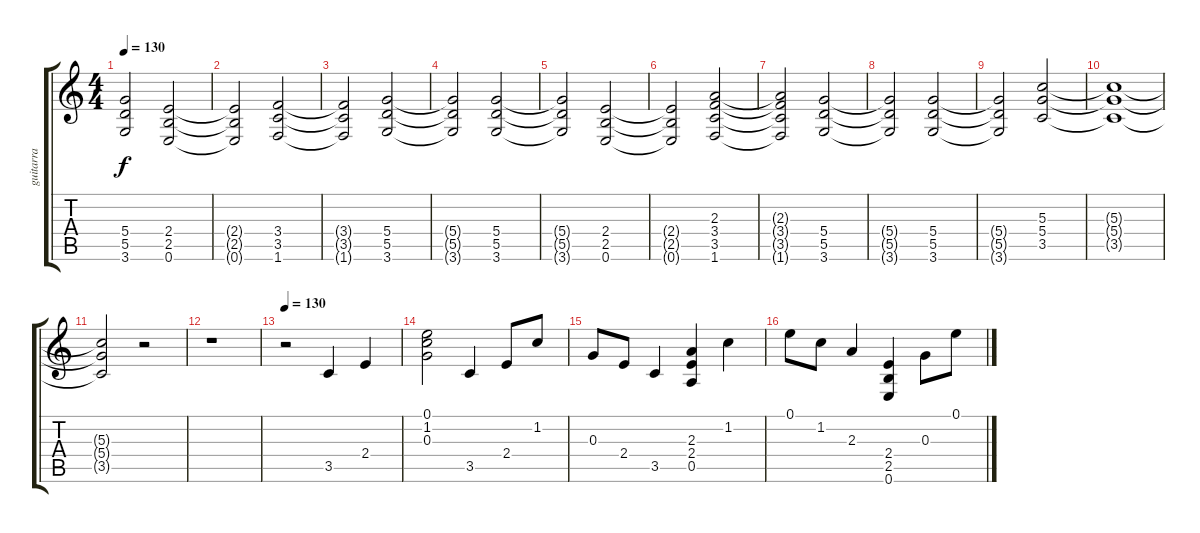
\track ("guitarra" "guitarra") {instrument distortionguitar}
\staff {score tabs}
\tuning (E4 B3 G3 D3 A2 E2) {hide}
\ts (4 4)
\tempo 130
\clef g2
\ks c
(5.4 5.5 3.6).2{dy f} (2.4 2.5 0.6).2 |
(2.4{t} 2.5{t} 0.6{t}).2 (3.4 3.5 1.6).2 |
(3.4{t} 3.5{t} 1.6{t}).2 (5.4 5.5 3.6).2 |
(5.4{t} 5.5{t} 3.6{t}).2 (5.4 5.5 3.6).2 |
(5.4{t} 5.5{t} 3.6{t}).2 (2.4 2.5 0.6).2 |
(2.4{t} 2.5{t} 0.6{t}).2 (2.3 3.4 3.5 1.6).2 |
(2.3{t} 3.4{t} 3.5{t} 1.6{t}).2 (5.4 5.5 3.6).2 |
(5.4{t} 5.5{t} 3.6{t}).2 (5.4 5.5 3.6).2 |
(5.4{t} 5.5{t} 3.6{t}).2 (5.3 5.4 3.5).2 |
(5.3{t} 5.4{t} 3.5{t}).1 |
(5.3{t} 5.4{t} 3.5{t}).2 r.2 |
r.1 |
\tempo 130
r.2 3.5.4{instrument acousticguitarsteel} 2.4.4 |
(0.1 1.2 0.3).2 3.5.4 2.4.8 1.2.8 |
0.3.8 2.4.8 3.5.4 (2.3 2.4 0.5).4 1.2.4 |
0.1.8 1.2.8 2.3.4 (2.4 2.5 0.6).4 0.3.8 0.1.8
